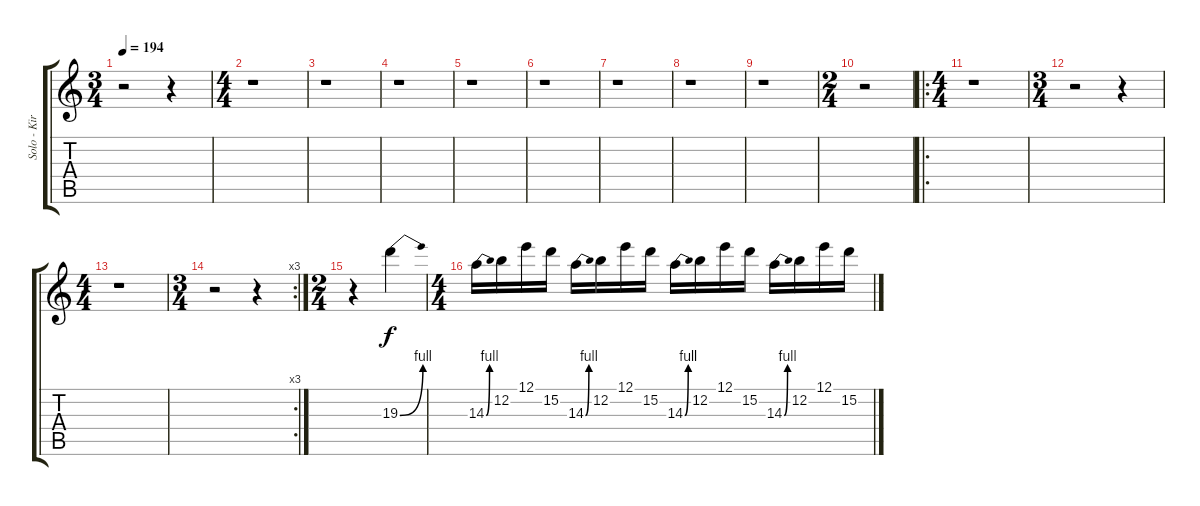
\track ("Solo - Kirk" "Solo - Kir") {instrument distortionguitar}
\staff {score tabs}
\tuning (E4 B3 G3 D3 A2 E2) {hide}
\ts (3 4)
\tempo 194
\clef g2
\ks c
r.2{dy f} r.4 |
\ts (4 4)
r.1 |
r.1 |
r.1 |
r.1 |
r.1 |
r.1 |
r.1 |
r.1 |
\ts (2 4)
r.2 |
\ro
\ts (4 4)
r.1 |
\ts (3 4)
r.2 r.4 |
\ts (4 4)
r.1 |
\rc 3
\ts (3 4)
r.2 r.4 |
\ts (2 4)
r.4 19.3{be (bend 0 0 60 4)}.4 |
\ts (4 4)
14.3{be (bend 0 0 60 4)}.16 12.2.16 12.1.16 15.2.16 14.3{be (bend 0 0 60 4)}.16 12.2.16 12.1.16 15.2.16 14.3{be (bend 0 0 60 4)}.16 12.2.16 12.1.16 15.2.16 14.3{be (bend 0 0 60 4)}.16 12.2.16 12.1.16 15.2.16
